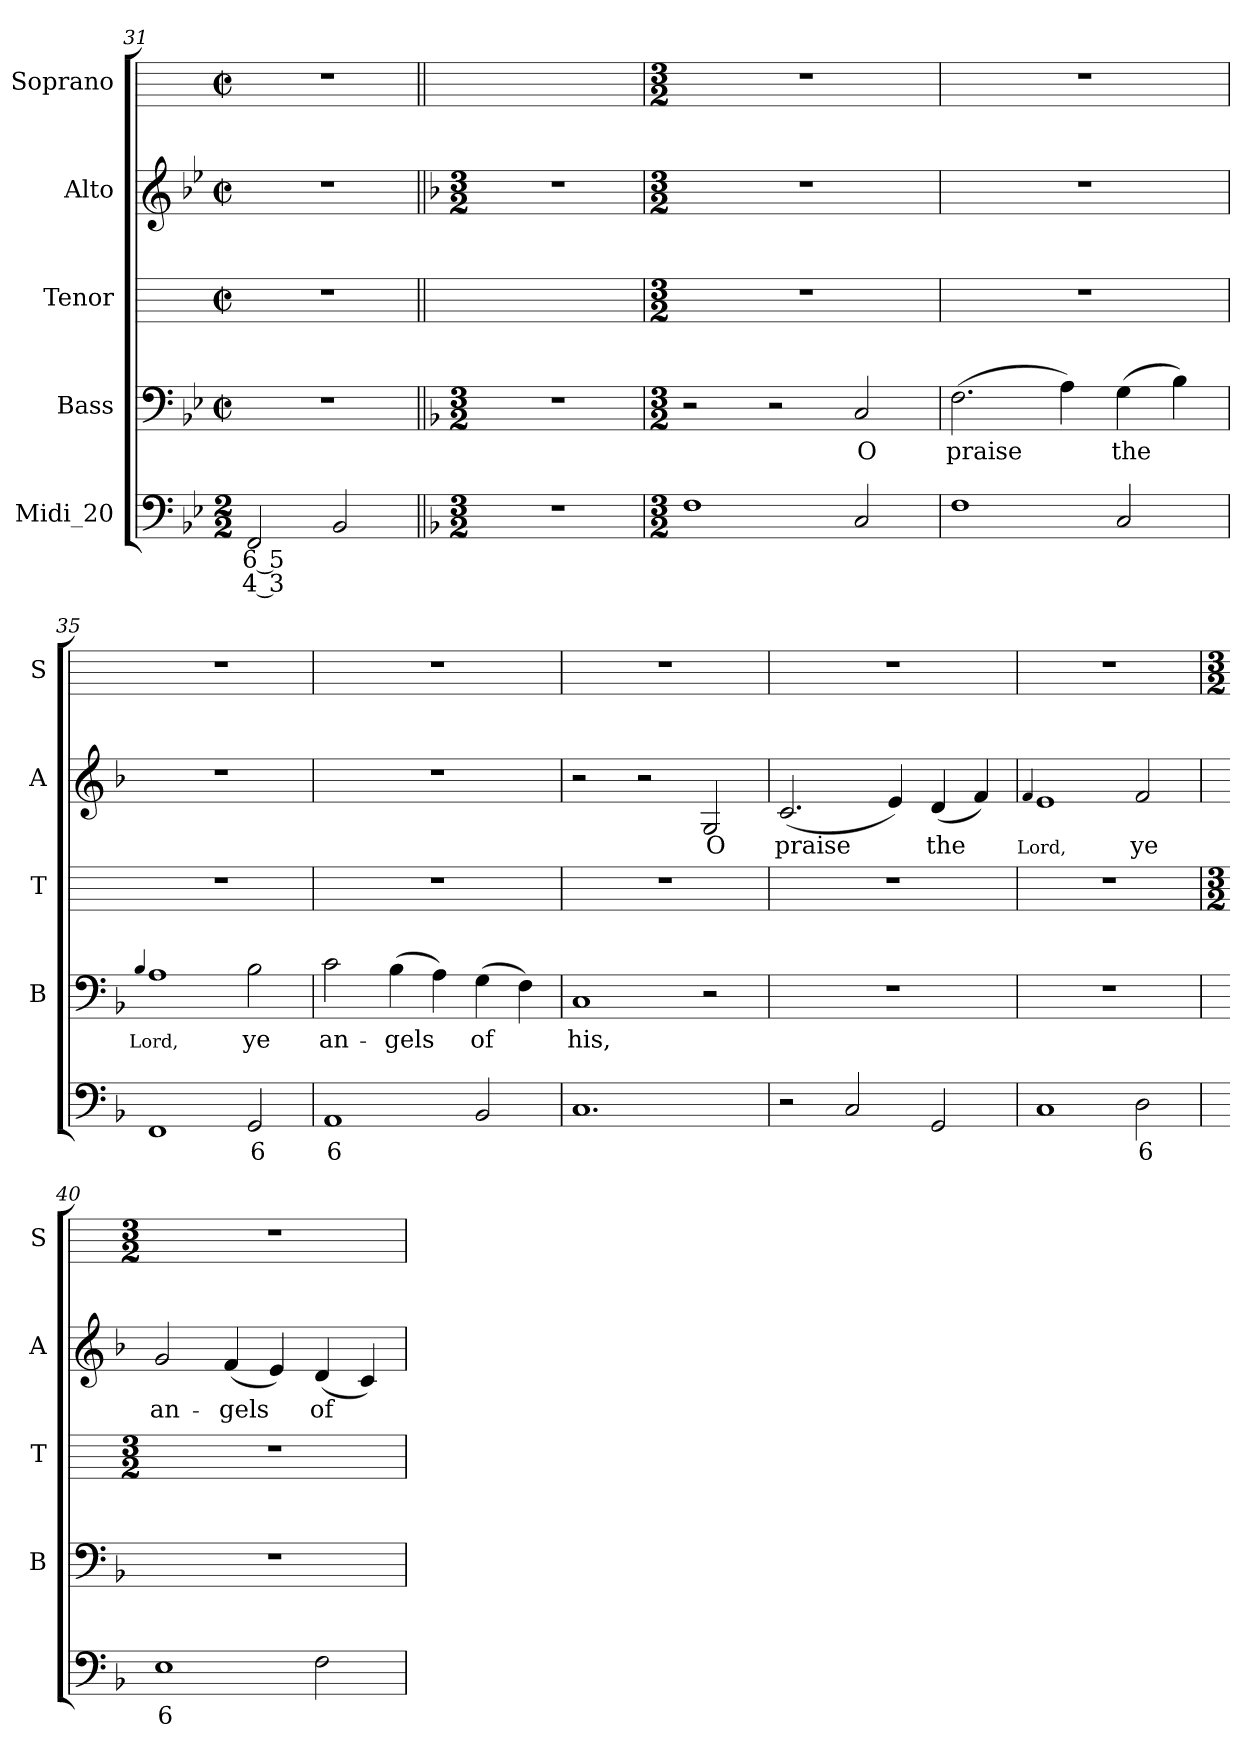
**kern	**text	**text	**kern	**text	**kern	**kern	**text	**kern
*part5	*part5	*part5	*part4	*part4	*part3	*part2	*part2	*part1
*staff5	*staff5	*staff5	*staff4	*staff4	*staff3	*staff2	*staff2	*staff1
*I"Midi_20	*	*	*I"Bass	*	*I"Tenor	*I"Alto	*	*I"Soprano
*	*	*	*I'B	*	*I'T	*I'A	*	*I'S
*clefF4	*	*	*clefF4	*	*	*clefG2	*	*
*k[b-e-]	*	*	*k[b-e-]	*	*	*k[b-e-]	*	*
*B-:	*	*	*B-:	*	*	*B-:	*	*
*M2/2	*	*	*M2/2	*	*M2/2	*M2/2	*	*M2/2
*	*	*	*met(c|)	*	*met(c|)	*met(c|)	*	*met(c|)
=31	=31	=31	=31	=31	=31	=31	=31	=31
!	!LO:LY:b	!LO:LY:b	!	!	!	!	!	!
2FF	6 5	4 3	1r	.	1r	1r	.	1r
2BB-	.	.	.	.	.	.	.	.
=32||	=32||	=32||	=32||	=32||	=32||	=32||	=32||	=32||
*k[b-]	*	*	*k[b-]	*	*	*k[b-]	*	*
*F:	*	*	*F:	*	*	*F:	*	*
*M3/2	*	*	*M3/2	*	*	*M3/2	*	*
1.r	.	.	1.r	.	1.ryy	1.r	.	1.ryy
!!LO:LB:g=z
=33	=33	=33	=33	=33	=33	=33	=33	=33
*M3/2	*	*	*M3/2	*	*M3/2	*M3/2	*	*M3/2
!	!	!	!	!	!	!LO:N:vis=1	!	!
1F	.	.	2r	.	1.r	1.r	.	1.r
.	.	.	2r	.	.	.	.	.
!	!	!	!	!LO:LY:b	!	!	!	!
2C	.	.	2C	O	.	.	.	.
=34	=34	=34	=34	=34	=34	=34	=34	=34
!	!	!	!	!LO:LY:b	!	!LO:N:vis=1	!	!
1F	.	.	(>2.F	praise	1.r	1.r	.	1.r
.	.	.	4A)	.	.	.	.	.
!	!	!	!	!LO:LY:b	!	!	!	!
2C	.	.	(>4G	the	.	.	.	.
.	.	.	4B-)	.	.	.	.	.
=35	=35	=35	=35	=35	=35	=35	=35	=35
!	!	!	!	!LO:LY:b	!	!	!	!
.	.	.	4qqB-/	Lord,	.	.	.	.
!	!	!	!	!	!	!LO:N:vis=1	!	!
1FF	.	.	1A	.	1.r	1.r	.	1.r
!	!LO:LY:b	!	!	!LO:LY:b	!	!	!	!
2GG	6	.	2B-	ye	.	.	.	.
=36	=36	=36	=36	=36	=36	=36	=36	=36
!	!LO:LY:b	!	!	!LO:LY:b	!	!LO:N:vis=1	!	!
1AA	6	.	2c	an-	1.r	1.r	.	1.r
!	!	!	!	!LO:LY:b	!	!	!	!
.	.	.	(>4B-	-gels	.	.	.	.
.	.	.	4A)	.	.	.	.	.
!	!	!	!	!LO:LY:b	!	!	!	!
2BB-	.	.	(>4G	of	.	.	.	.
.	.	.	4F)	.	.	.	.	.
=37	=37	=37	=37	=37	=37	=37	=37	=37
!	!	!	!	!LO:LY:b	!	!	!	!
1.C	.	.	1C	his,	1.r	2r	.	1.r
.	.	.	.	.	.	2r	.	.
!	!	!	!	!	!	!	!LO:LY:b	!
.	.	.	2r	.	.	2G	O	.
=38	=38	=38	=38	=38	=38	=38	=38	=38
!	!	!	!LO:N:vis=1	!	!	!	!LO:LY:b	!
2r	.	.	1.r	.	1.r	(<2.c	praise	1.r
2C	.	.	.	.	.	.	.	.
.	.	.	.	.	.	4e)	.	.
!	!	!	!	!	!	!	!LO:LY:b	!
2GG	.	.	.	.	.	(<4d	the	.
.	.	.	.	.	.	4f)	.	.
=39	=39	=39	=39	=39	=39	=39	=39	=39
!	!	!	!	!	!	!	!LO:LY:b	!
.	.	.	.	.	.	4qqf/	Lord,	.
!	!	!	!LO:N:vis=1	!	!	!	!	!
1C	.	.	1.r	.	1.r	1e	.	1.r
!	!LO:LY:b	!	!	!	!	!	!LO:LY:b	!
2D	6	.	.	.	.	2f	ye	.
!!LO:LB:g=z
=40	=40	=40	=40	=40	=40	=40	=40	=40
*	*	*	*	*	*M3/2	*	*	*M3/2
!	!LO:LY:b	!	!LO:N:vis=1	!	!	!	!LO:LY:b	!
1E	6	.	1.r	.	1.r	2g	an-	1.r
!	!	!	!	!	!	!	!LO:LY:b	!
.	.	.	.	.	.	(<4f	-gels	.
.	.	.	.	.	.	4e)	.	.
!	!	!	!	!	!	!	!LO:LY:b	!
2F	.	.	.	.	.	(<4d	of	.
.	.	.	.	.	.	4c/)	.	.
=	=	=	=	=	=	=	=	=
*-	*-	*-	*-	*-	*-	*-	*-	*-
